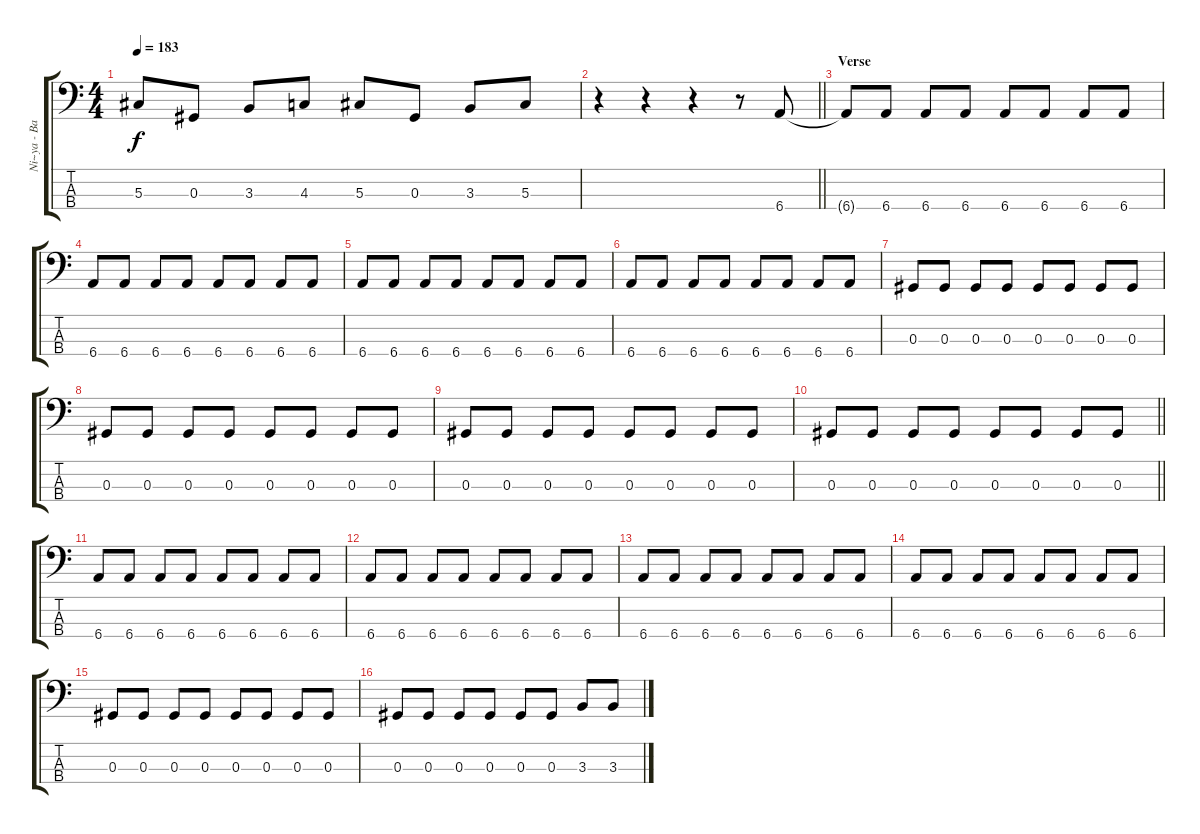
\track ("Ni~ya - Bass" "Ni~ya - Ba") {instrument electricbasspick}
\staff {score tabs}
\tuning (Gb2 Db2 Ab1 Eb1) {hide}
\ts (4 4)
\tempo 183
\clef f4
\ks c
5.3.8{dy f} 0.3.8 3.3.8 4.3.8 5.3.8 0.3.8 3.3.8 5.3.8 |
\barLineRight lightlight
r.4 r.4 r.4 r.8 6.4.8 |
\section ("" "Verse")
6.4{t}.8 6.4.8 6.4.8 6.4.8 6.4.8 6.4.8 6.4.8 6.4.8 |
6.4.8 6.4.8 6.4.8 6.4.8 6.4.8 6.4.8 6.4.8 6.4.8 |
6.4.8 6.4.8 6.4.8 6.4.8 6.4.8 6.4.8 6.4.8 6.4.8 |
6.4.8 6.4.8 6.4.8 6.4.8 6.4.8 6.4.8 6.4.8 6.4.8 |
0.3.8 0.3.8 0.3.8 0.3.8 0.3.8 0.3.8 0.3.8 0.3.8 |
0.3.8 0.3.8 0.3.8 0.3.8 0.3.8 0.3.8 0.3.8 0.3.8 |
0.3.8 0.3.8 0.3.8 0.3.8 0.3.8 0.3.8 0.3.8 0.3.8 |
\barLineRight lightlight
0.3.8 0.3.8 0.3.8 0.3.8 0.3.8 0.3.8 0.3.8 0.3.8 |
\section ("" "")
6.4.8 6.4.8 6.4.8 6.4.8 6.4.8 6.4.8 6.4.8 6.4.8 |
6.4.8 6.4.8 6.4.8 6.4.8 6.4.8 6.4.8 6.4.8 6.4.8 |
6.4.8 6.4.8 6.4.8 6.4.8 6.4.8 6.4.8 6.4.8 6.4.8 |
6.4.8 6.4.8 6.4.8 6.4.8 6.4.8 6.4.8 6.4.8 6.4.8 |
0.3.8 0.3.8 0.3.8 0.3.8 0.3.8 0.3.8 0.3.8 0.3.8 |
0.3.8 0.3.8 0.3.8 0.3.8 0.3.8 0.3.8 3.3.8 3.3.8
